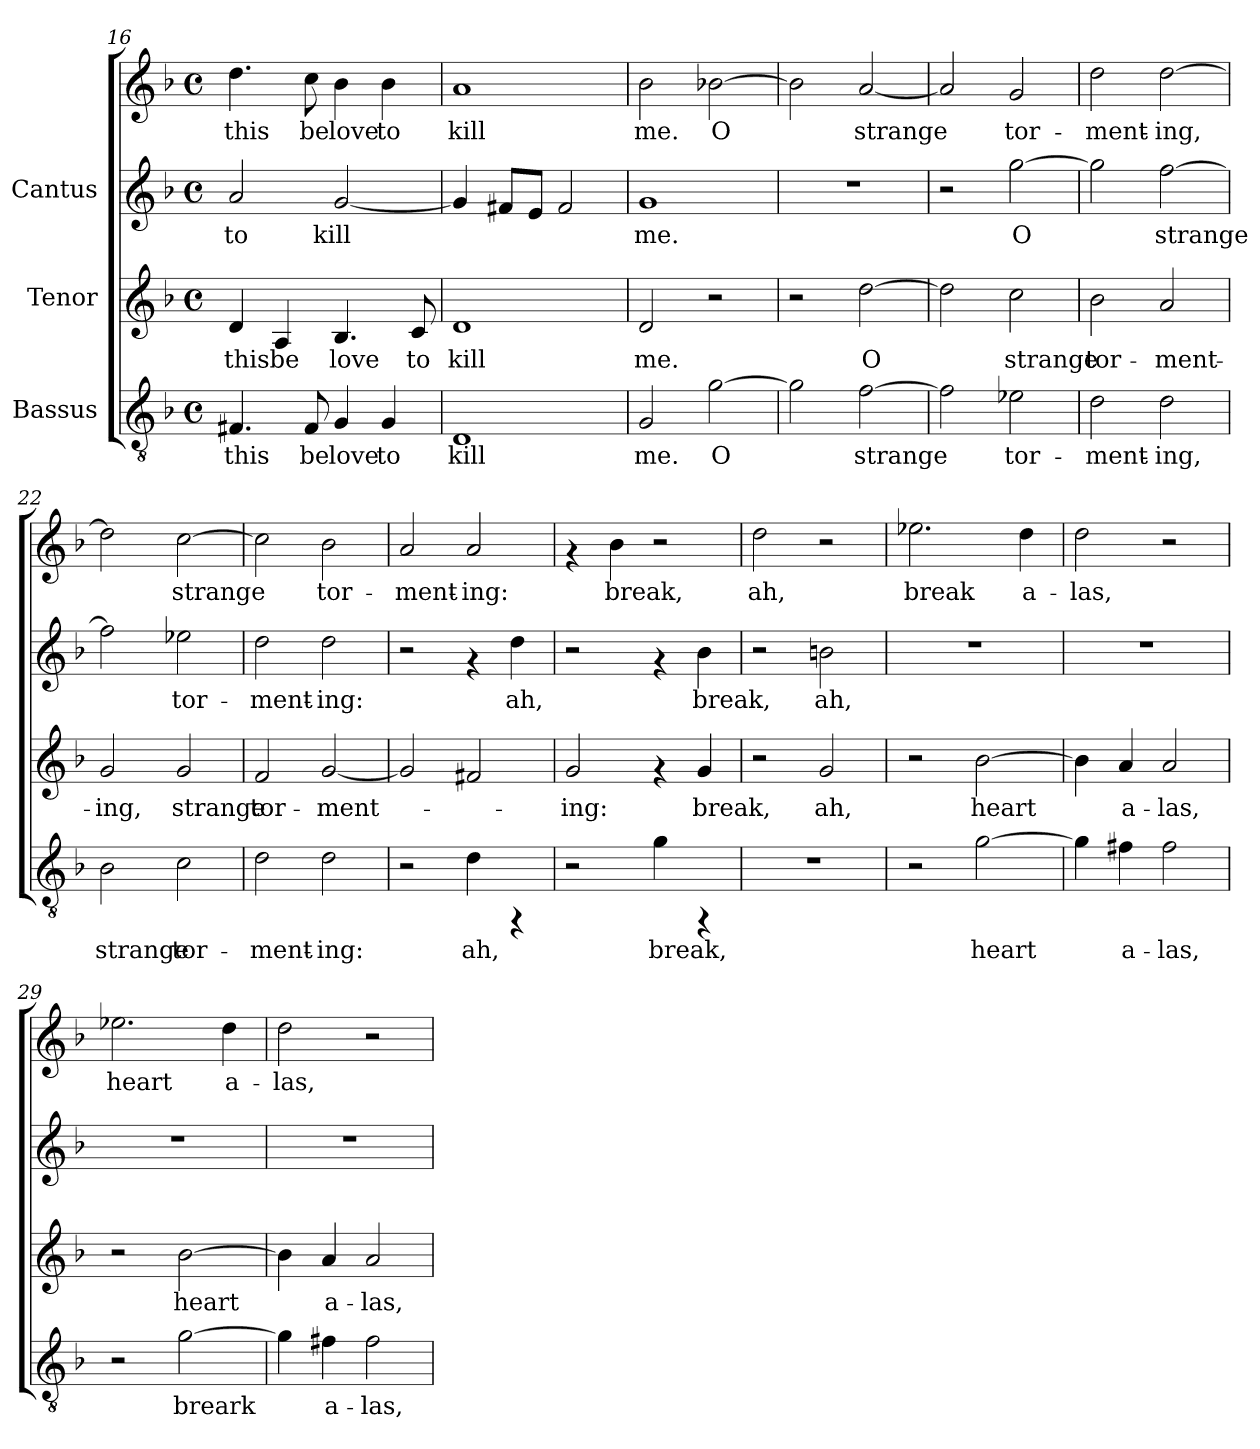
**kern	**text	**kern	**text	**kern	**text	**kern	**text
*part3	*part3	*part2	*part2	*part1	*part1	*part1	*part1
*staff4	*staff4	*staff3	*staff3	*staff2	*staff2	*staff1	*staff1
*I"Bassus	*	*I"Tenor	*	*I"Cantus	*	*	*
*clefGv2	*	*clefG2	*	*clefG2	*	*clefG2	*
*k[b-]	*	*k[b-]	*	*k[b-]	*	*k[b-]	*
*F:	*	*F:	*	*F:	*	*F:	*
*M4/4	*	*M4/4	*	*M4/4	*	*M4/4	*
*met(c)	*	*met(c)	*	*met(c)	*	*met(c)	*
=16	=16	=16	=16	=16	=16	=16	=16
!	!LO:LY:b:cj	!	!LO:LY:b:cj	!	!LO:LY:b:cj	!	!LO:LY:b:cj
4.F#X/	this	4d/	this	2a/	to	4.dd\	this
!	!	!	!LO:LY:b:cj	!	!	!	!
.	.	4A/	be	.	.	.	.
!	!LO:LY:b:cj	!	!	!	!	!	!LO:LY:b:cj
8F#/	be	.	.	.	.	8cc\	be
!	!LO:LY:b:cj	!	!LO:LY:b:cj	!	!LO:LY:b:cj	!	!LO:LY:b:cj
4G/	love	4.B-/	love	[<2g/	kill	4b-\	love
!	!LO:LY:b:cj	!	!	!	!	!	!LO:LY:b:cj
4G/	to	.	.	.	.	4b-\	to
!	!	!	!LO:LY:b:cj	!	!	!	!
.	.	8c/	to	.	.	.	.
=17	=17	=17	=17	=17	=17	=17	=17
!	!LO:LY:b:cj	!	!LO:LY:b:cj	!	!	!	!LO:LY:b:cj
1D	kill	1d	kill	4g/]	.	1a	kill
.	.	.	.	8f#X/L	.	.	.
.	.	.	.	8e/J	.	.	.
.	.	.	.	2f#/	.	.	.
=18	=18	=18	=18	=18	=18	=18	=18
!	!LO:LY:b:cj	!	!LO:LY:b:cj	!	!LO:LY:b:cj	!	!LO:LY:b:cj
2G/	me.	2d/	me.	1g	me.	2b-\	me.
!	!LO:LY:b:cj	!	!	!	!	!	!LO:LY:b:cj
[>2g\	O	2r	.	.	.	[>2b-X\	O
=19	=19	=19	=19	=19	=19	=19	=19
!	!LO:LY:b:cj	!	!	!	!	!	!LO:LY:b:cj
2g\]	.	2r	.	1r	.	2b-\]	.
!	!LO:LY:b:cj	!	!LO:LY:b:cj	!	!	!	!LO:LY:b:cj
[>2f\	strange	[>2dd\	O	.	.	[<2a/	strange
=20	=20	=20	=20	=20	=20	=20	=20
!	!LO:LY:b:cj	!	!LO:LY:b:cj	!	!	!	!LO:LY:b:cj
2f\]	.	2dd\]	.	2r	.	2a/]	.
!	!LO:LY:b:cj	!	!LO:LY:b:cj	!	!LO:LY:b:cj	!	!LO:LY:b:cj
2e-X\	tor-	2cc\	strange	[>2gg\	-O	2g/	tor-
!!LO:LB:g=z
=21	=21	=21	=21	=21	=21	=21	=21
!	!LO:LY:b:cj	!	!LO:LY:b:cj	!	!LO:LY:b:cj	!	!LO:LY:b:cj
2d\	-ment-	2b-\	tor-	2gg\]	.	2dd\	ment-
!	!LO:LY:b:cj	!	!LO:LY:b:cj	!	!LO:LY:b:cj	!	!LO:LY:b:cj
2d\	-ing,	2a/	-ment-	[>2ff\	strange	[>2dd\	-ing,
=22	=22	=22	=22	=22	=22	=22	=22
!	!LO:LY:b:cj	!	!LO:LY:b:cj	!	!LO:LY:b:cj	!	!LO:LY:b:cj
2B-\	strange	2g/	-ing,	2ff\]	.	2dd\]	.
!	!LO:LY:b:cj	!	!LO:LY:b:cj	!	!LO:LY:b:cj	!	!LO:LY:b:cj
2c\	tor-	2g/	strange	2ee-X\	tor-	[>2cc\	strange
=23	=23	=23	=23	=23	=23	=23	=23
!	!LO:LY:b:cj	!	!LO:LY:b:cj	!	!LO:LY:b:cj	!	!LO:LY:b:cj
2d\	-ment-	2f/	tor-	2dd\	-ment-	2cc\]	-
!	!LO:LY:b:cj	!	!LO:LY:b:cj	!	!LO:LY:b:cj	!	!LO:LY:b:cj
2d\	-ing:	[<2g/	-ment-	2dd\	-ing:	2b-\	tor-
=24	=24	=24	=24	=24	=24	=24	=24
!	!	!	!	!	!	!	!LO:LY:b:cj
2r	.	2g/]	.	2r	.	2a/	ment-
!	!LO:LY:b:cj	!	!	!	!	!	!LO:LY:b:cj
4d\	ah,	2f#X/	.	4rf	.	2a/	-ing:
!	!	!	!	!	!LO:LY:b:cj	!	!
4rFF	.	.	.	4dd\	ah,	.	.
=25	=25	=25	=25	=25	=25	=25	=25
!	!	!	!LO:LY:b:cj	!	!	!	!
2r	.	2g/	-ing:	2r	.	4rf	.
!	!	!	!	!	!	!	!LO:LY:b:cj
.	.	.	.	.	.	4b-\	break,
!	!LO:LY:b:cj	!	!	!	!	!	!
4g\	break,	4rf	.	4rf	.	2r	.
!	!	!	!LO:LY:b:cj	!	!LO:LY:b:cj	!	!
4rFF	.	4g/	break,	4b-\	break,	.	.
=26	=26	=26	=26	=26	=26	=26	=26
!	!	!	!	!	!	!	!LO:LY:b:cj
1r	.	2r	.	2r	.	2dd\	ah,
!	!	!	!LO:LY:b:cj	!	!LO:LY:b:cj	!	!
.	.	2g/	ah,	2bn\	ah,	2r	.
=27	=27	=27	=27	=27	=27	=27	=27
!	!	!	!	!	!	!	!LO:LY:b:cj
2r	.	2r	.	1r	.	2.ee-X\	break
!	!LO:LY:b:cj	!	!LO:LY:b:cj	!	!	!	!
[>2g\	heart	[>2b-\	heart	.	.	.	.
!	!	!	!	!	!	!	!LO:LY:b:cj
.	.	.	.	.	.	4dd\	a-
!!LO:LB:g=z
=28	=28	=28	=28	=28	=28	=28	=28
!	!LO:LY:b:cj	!	!LO:LY:b:cj	!	!	!	!LO:LY:b:cj
4g\]	.	4b-\]	.	1r	.	2dd\	-las,
!	!LO:LY:b:cj	!	!LO:LY:b:cj	!	!	!	!
4f#X\	a-	4a/	a-	.	.	.	.
!	!LO:LY:b:cj	!	!LO:LY:b:cj	!	!	!	!
2f#\	-las,	2a/	-las,	.	.	2r	.
=29	=29	=29	=29	=29	=29	=29	=29
!	!	!	!	!	!	!	!LO:LY:b:cj
2r	.	2r	.	1r	.	2.ee-X\	heart
!	!LO:LY:b:cj	!	!LO:LY:b:cj	!	!	!	!
[>2g\	breark	[>2b-\	heart	.	.	.	.
!	!	!	!	!	!	!	!LO:LY:b:cj
.	.	.	.	.	.	4dd\	a-
=30	=30	=30	=30	=30	=30	=30	=30
!	!LO:LY:b:cj	!	!LO:LY:b:cj	!	!	!	!LO:LY:b:cj
4g\]	.	4b-\]	.	1r	.	2dd\	-las,
!	!LO:LY:b:cj	!	!LO:LY:b:cj	!	!	!	!
4f#X\	a-	4a/	a-	.	.	.	.
!	!LO:LY:b:cj	!	!LO:LY:b:cj	!	!	!	!
2f#\	-las,	2a/	-las,	.	.	2r	.
=	=	=	=	=	=	=	=
*-	*-	*-	*-	*-	*-	*-	*-
